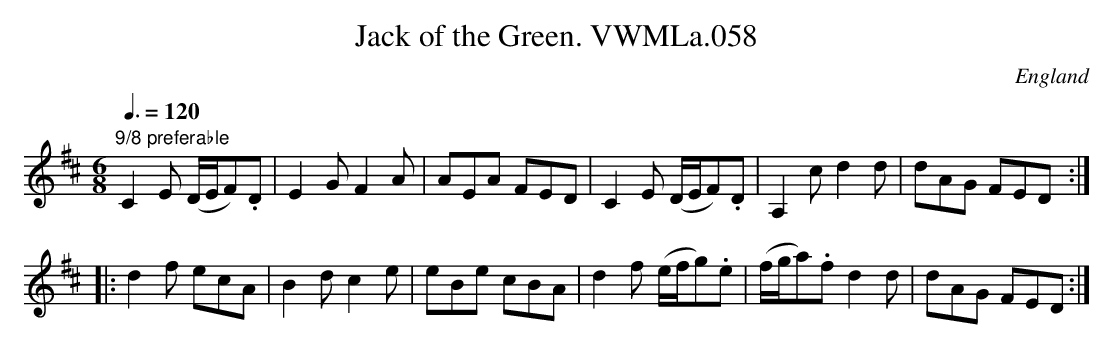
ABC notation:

X:1
T:Jack of the Green. VWMLa.058
O:England
M:6/8
L:1/8
Q:3/8=120
K:D major
"9/8 preferable "C2E (D/E/F).D|E2G F2A|\
AEA FED|C2E (D/E/F).D|A,2c d2d|dAG FED:|
|:d2f ecA|B2d c2e|eBe cBA|\
d2f (e/f/g).e|(f/g/a).f d2d|dAG FED:|
